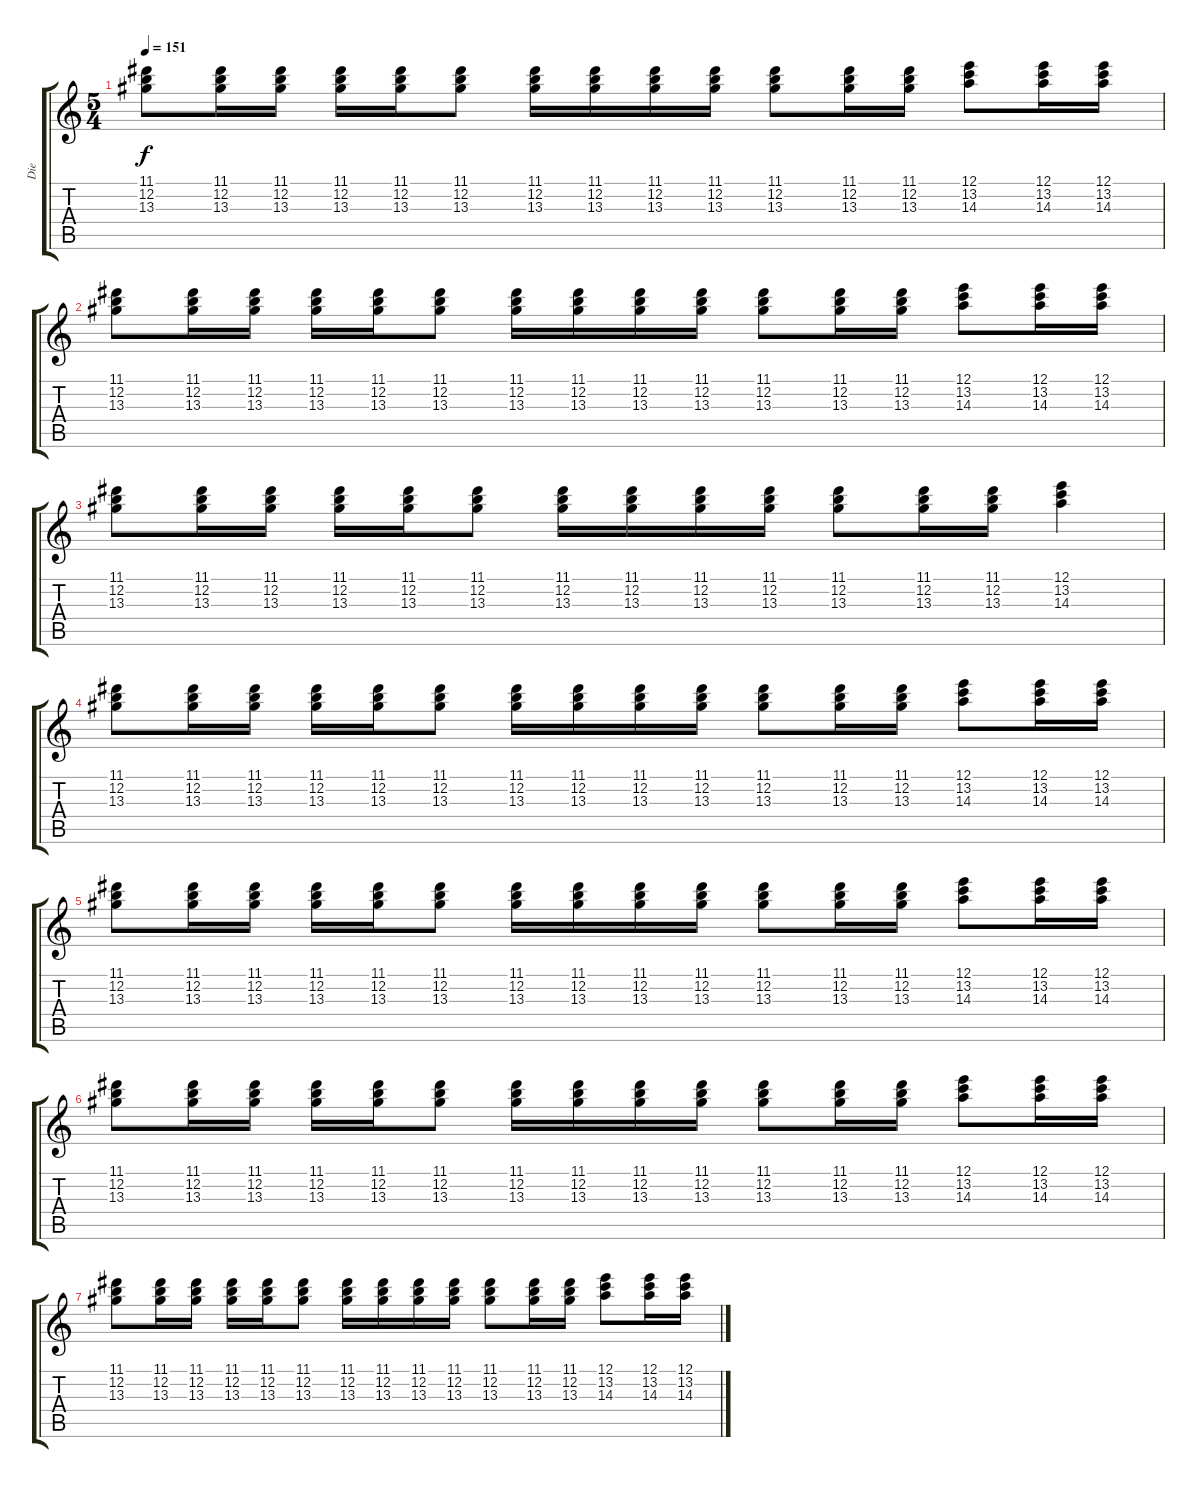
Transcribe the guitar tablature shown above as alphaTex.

\track ("Die" "Die") {instrument electricguitarclean}
\staff {score tabs}
\tuning (E4 B3 G3 D3 A2 E2) {hide}
\ts (5 4)
\tempo 151
\clef g2
\ks c
(11.1 12.2 13.3).8{dy f} (11.1 12.2 13.3).16 (11.1 12.2 13.3).16 (11.1 12.2 13.3).16 (11.1 12.2 13.3).16 (11.1 12.2 13.3).8 (11.1 12.2 13.3).16 (11.1 12.2 13.3).16 (11.1 12.2 13.3).16 (11.1 12.2 13.3).16 (11.1 12.2 13.3).8 (11.1 12.2 13.3).16 (11.1 12.2 13.3).16 (12.1 13.2 14.3).8 (12.1 13.2 14.3).16 (12.1 13.2 14.3).16 |
(11.1 12.2 13.3).8 (11.1 12.2 13.3).16 (11.1 12.2 13.3).16 (11.1 12.2 13.3).16 (11.1 12.2 13.3).16 (11.1 12.2 13.3).8 (11.1 12.2 13.3).16 (11.1 12.2 13.3).16 (11.1 12.2 13.3).16 (11.1 12.2 13.3).16 (11.1 12.2 13.3).8 (11.1 12.2 13.3).16 (11.1 12.2 13.3).16 (12.1 13.2 14.3).8 (12.1 13.2 14.3).16 (12.1 13.2 14.3).16 |
(11.1 12.2 13.3).8 (11.1 12.2 13.3).16 (11.1 12.2 13.3).16 (11.1 12.2 13.3).16 (11.1 12.2 13.3).16 (11.1 12.2 13.3).8 (11.1 12.2 13.3).16 (11.1 12.2 13.3).16 (11.1 12.2 13.3).16 (11.1 12.2 13.3).16 (11.1 12.2 13.3).8 (11.1 12.2 13.3).16 (11.1 12.2 13.3).16 (12.1 13.2 14.3).4 |
(11.1 12.2 13.3).8 (11.1 12.2 13.3).16 (11.1 12.2 13.3).16 (11.1 12.2 13.3).16 (11.1 12.2 13.3).16 (11.1 12.2 13.3).8 (11.1 12.2 13.3).16 (11.1 12.2 13.3).16 (11.1 12.2 13.3).16 (11.1 12.2 13.3).16 (11.1 12.2 13.3).8 (11.1 12.2 13.3).16 (11.1 12.2 13.3).16 (12.1 13.2 14.3).8 (12.1 13.2 14.3).16 (12.1 13.2 14.3).16 |
(11.1 12.2 13.3).8 (11.1 12.2 13.3).16 (11.1 12.2 13.3).16 (11.1 12.2 13.3).16 (11.1 12.2 13.3).16 (11.1 12.2 13.3).8 (11.1 12.2 13.3).16 (11.1 12.2 13.3).16 (11.1 12.2 13.3).16 (11.1 12.2 13.3).16 (11.1 12.2 13.3).8 (11.1 12.2 13.3).16 (11.1 12.2 13.3).16 (12.1 13.2 14.3).8 (12.1 13.2 14.3).16 (12.1 13.2 14.3).16 |
(11.1 12.2 13.3).8 (11.1 12.2 13.3).16 (11.1 12.2 13.3).16 (11.1 12.2 13.3).16 (11.1 12.2 13.3).16 (11.1 12.2 13.3).8 (11.1 12.2 13.3).16 (11.1 12.2 13.3).16 (11.1 12.2 13.3).16 (11.1 12.2 13.3).16 (11.1 12.2 13.3).8 (11.1 12.2 13.3).16 (11.1 12.2 13.3).16 (12.1 13.2 14.3).8 (12.1 13.2 14.3).16 (12.1 13.2 14.3).16 |
(11.1 12.2 13.3).8 (11.1 12.2 13.3).16 (11.1 12.2 13.3).16 (11.1 12.2 13.3).16 (11.1 12.2 13.3).16 (11.1 12.2 13.3).8 (11.1 12.2 13.3).16 (11.1 12.2 13.3).16 (11.1 12.2 13.3).16 (11.1 12.2 13.3).16 (11.1 12.2 13.3).8 (11.1 12.2 13.3).16 (11.1 12.2 13.3).16 (12.1 13.2 14.3).8 (12.1 13.2 14.3).16 (12.1 13.2 14.3).16
